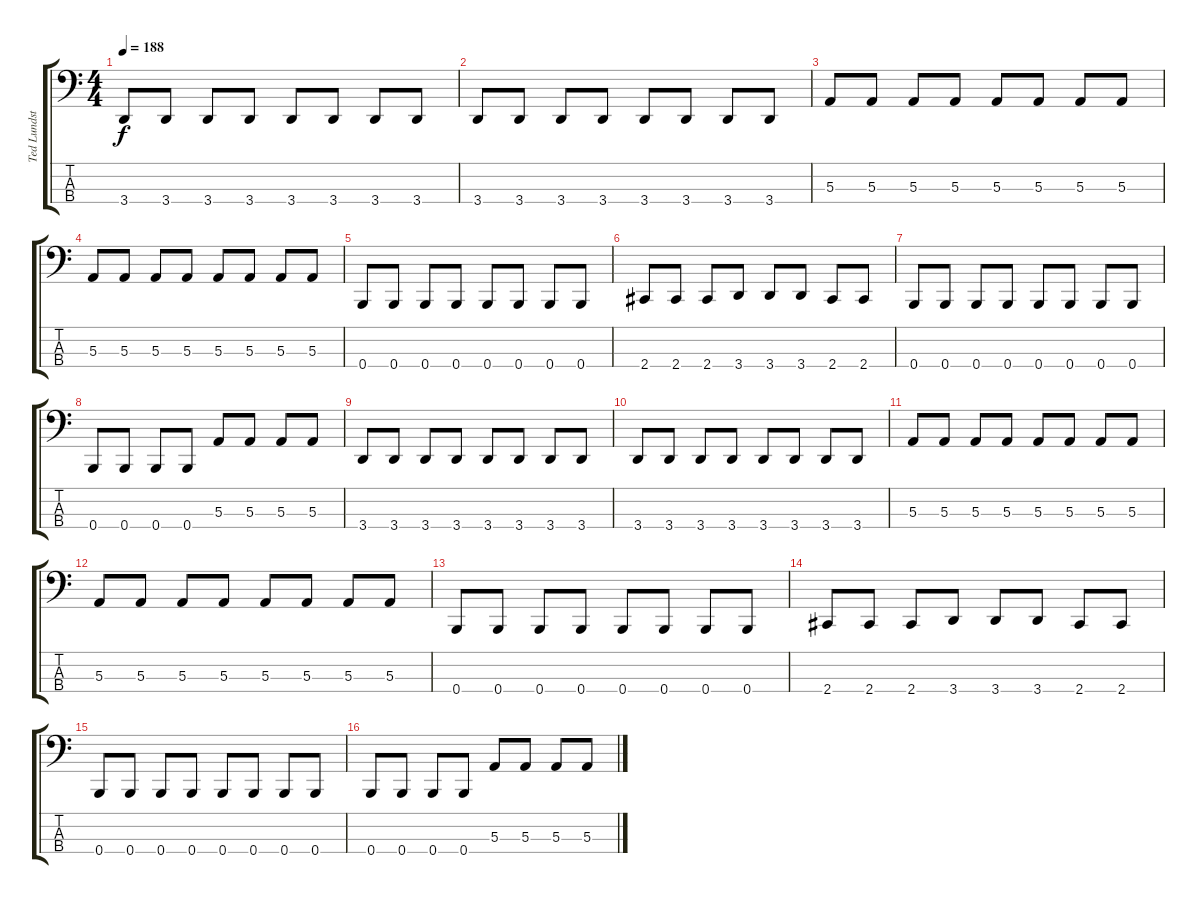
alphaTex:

\track ("Ted Lundström" "Ted Lundst") {instrument electricbassfinger}
\staff {score tabs}
\tuning (D2 A1 E1 B0) {hide}
\ts (4 4)
\tempo 188
\clef f4
\ks c
3.4.8{dy f} 3.4.8 3.4.8 3.4.8 3.4.8 3.4.8 3.4.8 3.4.8 |
3.4.8 3.4.8 3.4.8 3.4.8 3.4.8 3.4.8 3.4.8 3.4.8 |
5.3.8 5.3.8 5.3.8 5.3.8 5.3.8 5.3.8 5.3.8 5.3.8 |
5.3.8 5.3.8 5.3.8 5.3.8 5.3.8 5.3.8 5.3.8 5.3.8 |
0.4.8 0.4.8 0.4.8 0.4.8 0.4.8 0.4.8 0.4.8 0.4.8 |
2.4.8 2.4.8 2.4.8 3.4.8 3.4.8 3.4.8 2.4.8 2.4.8 |
0.4.8 0.4.8 0.4.8 0.4.8 0.4.8 0.4.8 0.4.8 0.4.8 |
0.4.8 0.4.8 0.4.8 0.4.8 5.3.8 5.3.8 5.3.8 5.3.8 |
3.4.8 3.4.8 3.4.8 3.4.8 3.4.8 3.4.8 3.4.8 3.4.8 |
3.4.8 3.4.8 3.4.8 3.4.8 3.4.8 3.4.8 3.4.8 3.4.8 |
5.3.8 5.3.8 5.3.8 5.3.8 5.3.8 5.3.8 5.3.8 5.3.8 |
5.3.8 5.3.8 5.3.8 5.3.8 5.3.8 5.3.8 5.3.8 5.3.8 |
0.4.8 0.4.8 0.4.8 0.4.8 0.4.8 0.4.8 0.4.8 0.4.8 |
2.4.8 2.4.8 2.4.8 3.4.8 3.4.8 3.4.8 2.4.8 2.4.8 |
0.4.8 0.4.8 0.4.8 0.4.8 0.4.8 0.4.8 0.4.8 0.4.8 |
0.4.8 0.4.8 0.4.8 0.4.8 5.3.8 5.3.8 5.3.8 5.3.8
